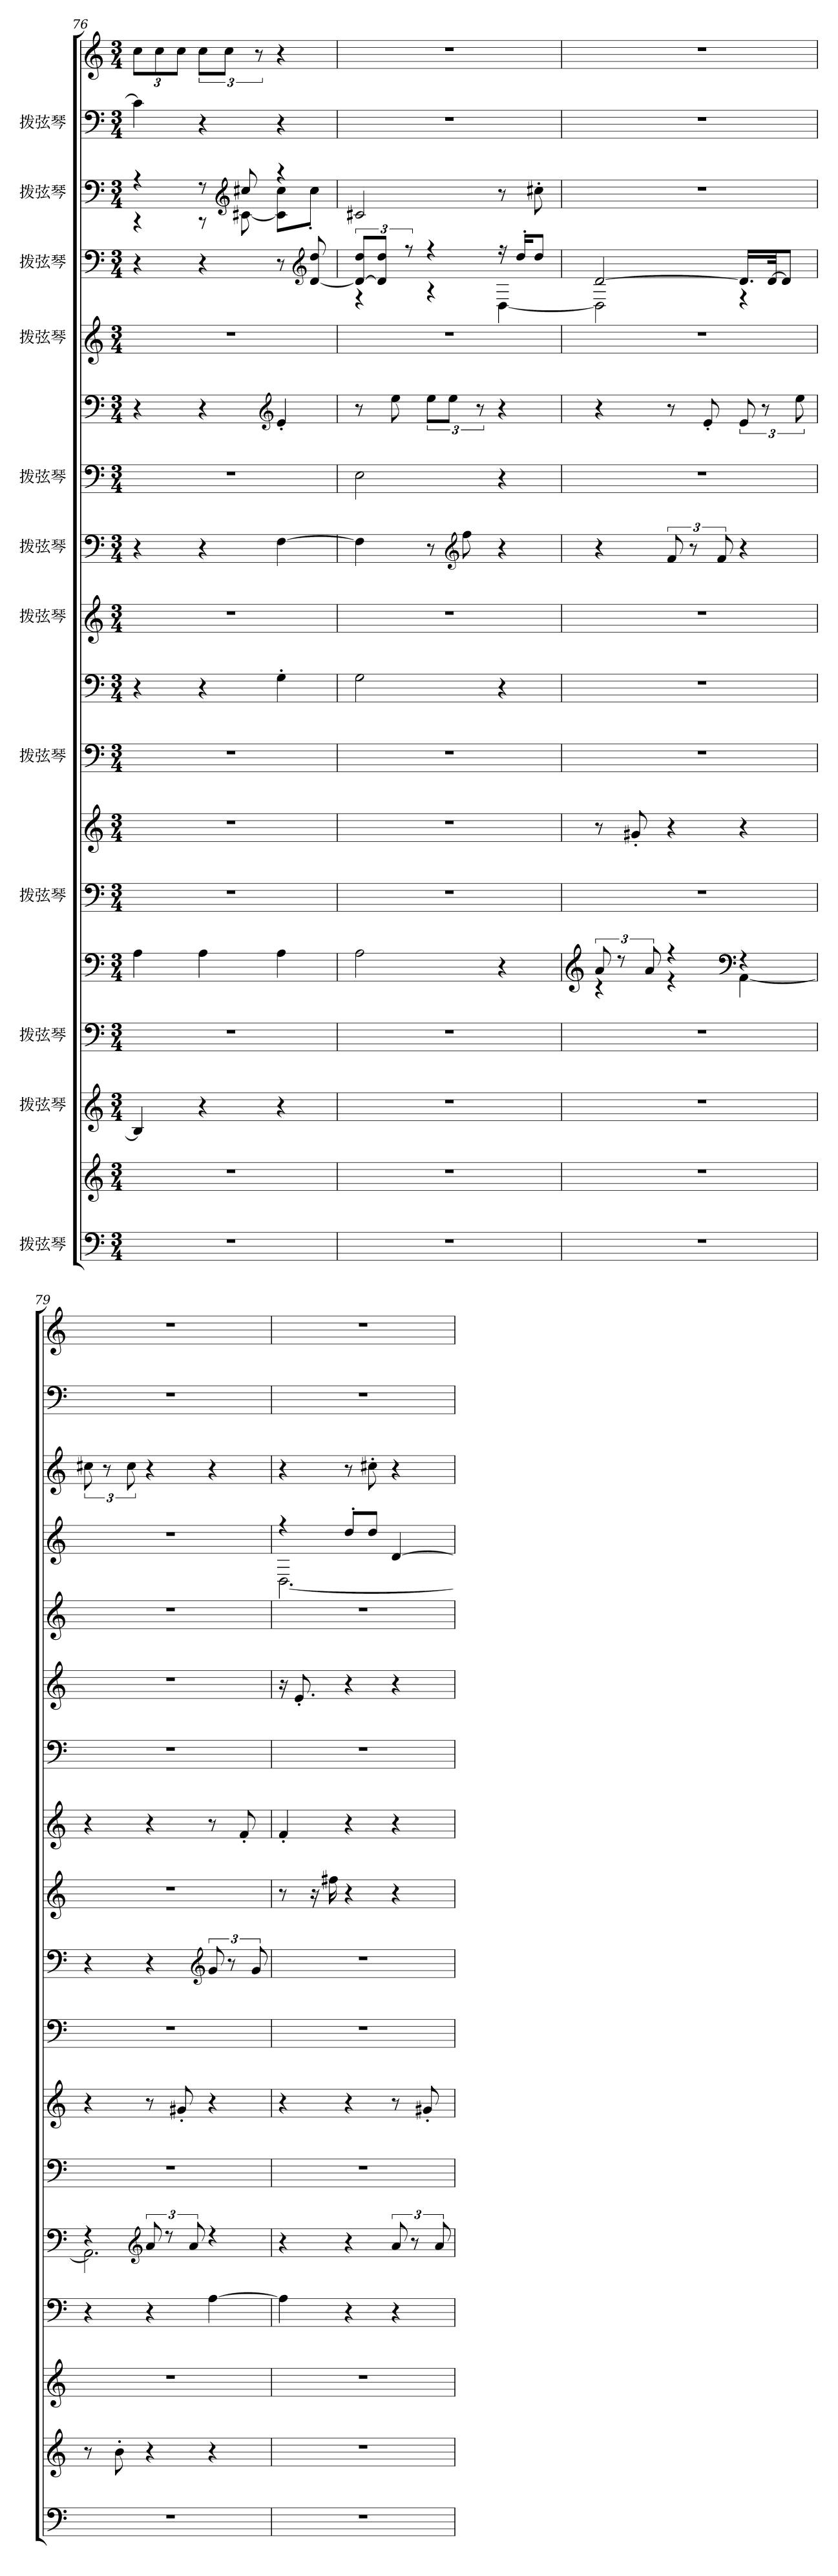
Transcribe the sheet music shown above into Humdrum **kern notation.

**kern	**kern	**kern	**kern	**kern	**kern	**kern	**kern	**kern	**kern	**kern	**kern	**kern	**kern	**kern	**kern	**kern	**kern
*part12	*part12	*part11	*part10	*part10	*part9	*part9	*part8	*part8	*part7	*part6	*part5	*part5	*part4	*part3	*part2	*part1	*part1
*staff18	*staff17	*staff16	*staff15	*staff14	*staff13	*staff12	*staff11	*staff10	*staff9	*staff8	*staff7	*staff6	*staff5	*staff4	*staff3	*staff2	*staff1
*I"拨弦琴	*	*I"拨弦琴	*I"拨弦琴	*	*I"拨弦琴	*	*I"拨弦琴	*	*I"拨弦琴	*I"拨弦琴	*I"拨弦琴	*	*I"拨弦琴	*I"拨弦琴	*I"拨弦琴	*I"拨弦琴	*
!!LO:PB:g=z
*clefF4	*clefG2	*clefG2	*clefF4	*clefF4	*clefF4	*clefG2	*clefF4	*clefF4	*clefG2	*clefF4	*clefF4	*clefF4	*clefG2	*clefF4	*clefF4	*clefF4	*clefG2
*k[]	*k[]	*k[]	*k[]	*k[]	*k[]	*k[]	*k[]	*k[]	*k[]	*k[]	*k[]	*k[]	*k[]	*k[]	*k[]	*k[]	*k[]
*M3/4	*M3/4	*M3/4	*M3/4	*M3/4	*M3/4	*M3/4	*M3/4	*M3/4	*M3/4	*M3/4	*M3/4	*M3/4	*M3/4	*M3/4	*M3/4	*M3/4	*M3/4
=76	=76	=76	=76	=76	=76	=76	=76	=76	=76	=76	=76	=76	=76	=76	=76	=76	=76
*	*	*	*	*	*	*	*	*	*	*	*	*	*	*	*^	*	*
*	*	*	*	*	*	*	*	*	*	*	*	*	*	*	*	*	*	*Xbrackettup
2.r	2.r	4B-/]	2.r	4A\	2.r	2.r	2.r	4r	2.r	4r	2.r	4r	2.r	4r	4r	4r	4c\]	12cc\L
.	.	.	.	.	.	.	.	.	.	.	.	.	.	.	.	.	.	12cc\
.	.	.	.	.	.	.	.	.	.	.	.	.	.	.	.	.	.	12cc\J
*	*	*	*	*	*	*	*	*	*	*	*	*	*	*	*	*	*	*brackettup
.	.	4r	.	4A\	.	.	.	4r	.	4r	.	4r	.	4r	8r	8r	4r	12cc\L
.	.	.	.	.	.	.	.	.	.	.	.	.	.	.	.	.	.	12cc\J
*	*	*	*	*	*	*	*	*	*	*	*	*	*	*	*clefG2	*	*	*
.	.	.	.	.	.	.	.	.	.	.	.	.	.	.	8cc#X/	[8c#X\	.	.
.	.	.	.	.	.	.	.	.	.	.	.	.	.	.	.	.	.	12r
*	*	*	*	*	*	*	*	*	*	*	*	*clefG2	*	*	*	*	*	*
.	.	4r	.	4A\	.	.	.	4G'\	.	[4F\	.	4e'/	.	8r	4r	8c#\] 8cc#\L	4r	4r
*	*	*	*	*	*	*	*	*	*	*	*	*	*	*clefG2	*	*	*	*
.	.	.	.	.	.	.	.	.	.	.	.	.	.	[8d/ 8dd/	.	8cc#'\J	.	.
*	*	*	*	*	*	*	*	*	*	*	*	*	*	*	*v	*v	*	*
=77	=77	=77	=77	=77	=77	=77	=77	=77	=77	=77	=77	=77	=77	=77	=77	=77	=77
*	*	*	*	*	*	*	*	*	*	*	*	*	*	*^	*	*	*
2.r	2.r	2.r	2.r	2A\	2.r	2.r	2.r	2G\	2.r	4F\]	2E\	8r	2.r	12d/_ 12dd/L	4r	2c#X/	2.r	2.r
.	.	.	.	.	.	.	.	.	.	.	.	.	.	12d/] 12dd/J	.	.	.	.
.	.	.	.	.	.	.	.	.	.	.	.	8ee\	.	.	.	.	.	.
.	.	.	.	.	.	.	.	.	.	.	.	.	.	12r	.	.	.	.
.	.	.	.	.	.	.	.	.	.	8r	.	12ee\L	.	4r	4r	.	.	.
.	.	.	.	.	.	.	.	.	.	.	.	12ee\J	.	.	.	.	.	.
*	*	*	*	*	*	*	*	*	*	*clefG2	*	*	*	*	*	*	*	*
.	.	.	.	.	.	.	.	.	.	8ff\	.	.	.	.	.	.	.	.
.	.	.	.	.	.	.	.	.	.	.	.	12r	.	.	.	.	.	.
.	.	.	.	4r	.	.	.	4r	.	4r	4r	4r	.	16r	[4D\	8r	.	.
.	.	.	.	.	.	.	.	.	.	.	.	.	.	16dd'/KL	.	.	.	.
.	.	.	.	.	.	.	.	.	.	.	.	.	.	8dd/J	.	8cc#X'\	.	.
=78	=78	=78	=78	=78	=78	=78	=78	=78	=78	=78	=78	=78	=78	=78	=78	=78	=78	=78
*	*	*	*	*clefG2	*	*	*	*	*	*	*	*	*	*	*	*	*	*
*	*	*	*	*^	*	*	*	*	*	*	*	*	*	*	*	*	*	*
2.r	2.r	2.r	2.r	12a/	4r	2.r	8r	2.r	2.r	2.r	4r	2.r	4r	2.r	[2d/	2D\]	2.r	2.r	2.r
.	.	.	.	12r	.	.	.	.	.	.	.	.	.	.	.	.	.	.	.
.	.	.	.	.	.	.	8g#X'/	.	.	.	.	.	.	.	.	.	.	.	.
.	.	.	.	12a/	.	.	.	.	.	.	.	.	.	.	.	.	.	.	.
.	.	.	.	4r	4r	.	4r	.	.	.	12f/	.	8r	.	.	.	.	.	.
.	.	.	.	.	.	.	.	.	.	.	12r	.	.	.	.	.	.	.	.
.	.	.	.	.	.	.	.	.	.	.	.	.	8e'/	.	.	.	.	.	.
.	.	.	.	.	.	.	.	.	.	.	12f/	.	.	.	.	.	.	.	.
*	*	*	*	*clefF4	*	*	*	*	*	*	*	*	*	*	*	*	*	*	*
.	.	.	.	4r	[4AA\	.	4r	.	.	.	4r	.	12e/	.	16.d/LL]	4r	.	.	.
.	.	.	.	.	.	.	.	.	.	.	.	.	12r	.	.	.	.	.	.
.	.	.	.	.	.	.	.	.	.	.	.	.	.	.	[32d/JK	.	.	.	.
.	.	.	.	.	.	.	.	.	.	.	.	.	.	.	8d/J]	.	.	.	.
.	.	.	.	.	.	.	.	.	.	.	.	.	12ee\	.	.	.	.	.	.
*	*	*	*	*	*	*	*	*	*	*	*	*	*	*	*v	*v	*	*	*
!!LO:PB:g=z
=79	=79	=79	=79	=79	=79	=79	=79	=79	=79	=79	=79	=79	=79	=79	=79	=79	=79	=79
2.r	8r	2.r	4r	4r	2.AA\]	2.r	4r	2.r	4r	2.r	4r	2.r	2.r	2.r	2.r	12cc#X\	2.r	2.r
.	.	.	.	.	.	.	.	.	.	.	.	.	.	.	.	12r	.	.
.	8b'\	.	.	.	.	.	.	.	.	.	.	.	.	.	.	.	.	.
.	.	.	.	.	.	.	.	.	.	.	.	.	.	.	.	12cc#\	.	.
*	*	*	*	*clefG2	*	*	*	*	*	*	*	*	*	*	*	*	*	*
.	4r	.	4r	12a/	.	.	8r	.	4r	.	4r	.	.	.	.	4r	.	.
.	.	.	.	12r	.	.	.	.	.	.	.	.	.	.	.	.	.	.
.	.	.	.	.	.	.	8g#X'/	.	.	.	.	.	.	.	.	.	.	.
.	.	.	.	12a/	.	.	.	.	.	.	.	.	.	.	.	.	.	.
*	*	*	*	*	*	*	*	*	*clefG2	*	*	*	*	*	*	*	*	*
.	4r	.	[4A\	4r	.	.	4r	.	12g/	.	8r	.	.	.	.	4r	.	.
.	.	.	.	.	.	.	.	.	12r	.	.	.	.	.	.	.	.	.
.	.	.	.	.	.	.	.	.	.	.	8f'/	.	.	.	.	.	.	.
.	.	.	.	.	.	.	.	.	12g/	.	.	.	.	.	.	.	.	.
*	*	*	*	*v	*v	*	*	*	*	*	*	*	*	*	*	*	*	*
=80	=80	=80	=80	=80	=80	=80	=80	=80	=80	=80	=80	=80	=80	=80	=80	=80	=80
*	*	*	*	*	*	*	*	*	*	*	*	*	*	*^	*	*	*
2.r	2.r	2.r	4A\]	4r	2.r	4r	2.r	2.r	8r	4f'/	2.r	16r	2.r	4r	[2.D\	4r	2.r	2.r
.	.	.	.	.	.	.	.	.	.	.	.	8.e'/	.	.	.	.	.	.
.	.	.	.	.	.	.	.	.	16r	.	.	.	.	.	.	.	.	.
.	.	.	.	.	.	.	.	.	16ff#X\	.	.	.	.	.	.	.	.	.
.	.	.	4r	4r	.	4r	.	.	4r	4r	.	4r	.	8dd'/L	.	8r	.	.
.	.	.	.	.	.	.	.	.	.	.	.	.	.	8dd/J	.	8cc#X'\	.	.
.	.	.	4r	12a/	.	8r	.	.	4r	4r	.	4r	.	[4d/	.	4r	.	.
.	.	.	.	12r	.	.	.	.	.	.	.	.	.	.	.	.	.	.
.	.	.	.	.	.	8g#X'/	.	.	.	.	.	.	.	.	.	.	.	.
.	.	.	.	12a/	.	.	.	.	.	.	.	.	.	.	.	.	.	.
*	*	*	*	*	*	*	*	*	*	*	*	*	*	*v	*v	*	*	*
=	=	=	=	=	=	=	=	=	=	=	=	=	=	=	=	=	=
*-	*-	*-	*-	*-	*-	*-	*-	*-	*-	*-	*-	*-	*-	*-	*-	*-	*-
